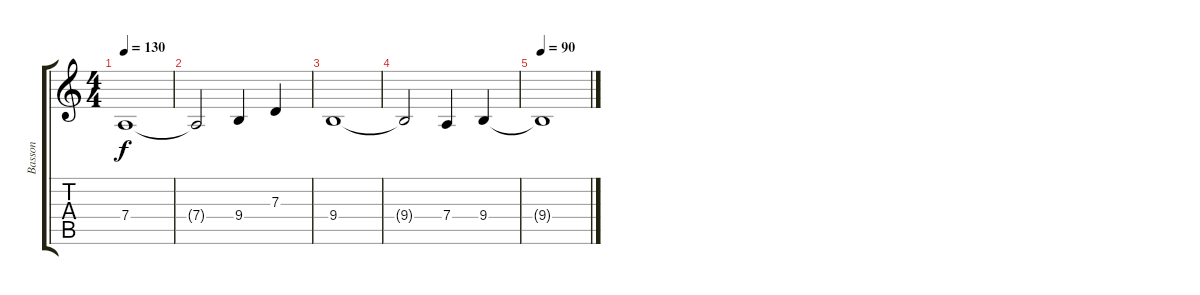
\track ("Basson" "Basson") {instrument bassoon}
\staff {score tabs}
\tuning (E4 B3 G3 D3 A2 E2) {hide}
\ts (4 4)
\tempo 130
\clef g2
\ks c
7.4.1{dy f} |
7.4{t}.2 9.4.4 7.3.4 |
9.4.1 |
9.4{t}.2 7.4.4 9.4.4 |
\tempo 90
9.4{t}.1
